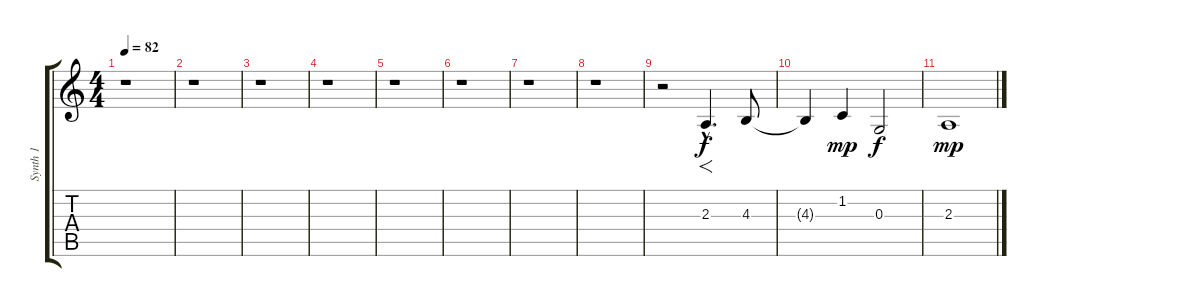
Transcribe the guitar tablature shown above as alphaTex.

\track ("Synth 1" "Synth 1") {instrument pad8sweep}
\staff {score tabs}
\tuning (E4 B3 G3 D3 A2 E2) {hide}
\ts (4 4)
\tempo 82
\clef g2
\ks c
r.1{dy pp} |
r.1 |
r.1 |
r.1 |
r.1 |
r.1 |
r.1 |
r.1 |
r.2 2.3{hac}.4{f d dy f} 4.3.8 |
4.3{t}.4 1.2.4{dy mp} 0.3.2{dy f} |
2.3.1{dy mp}
